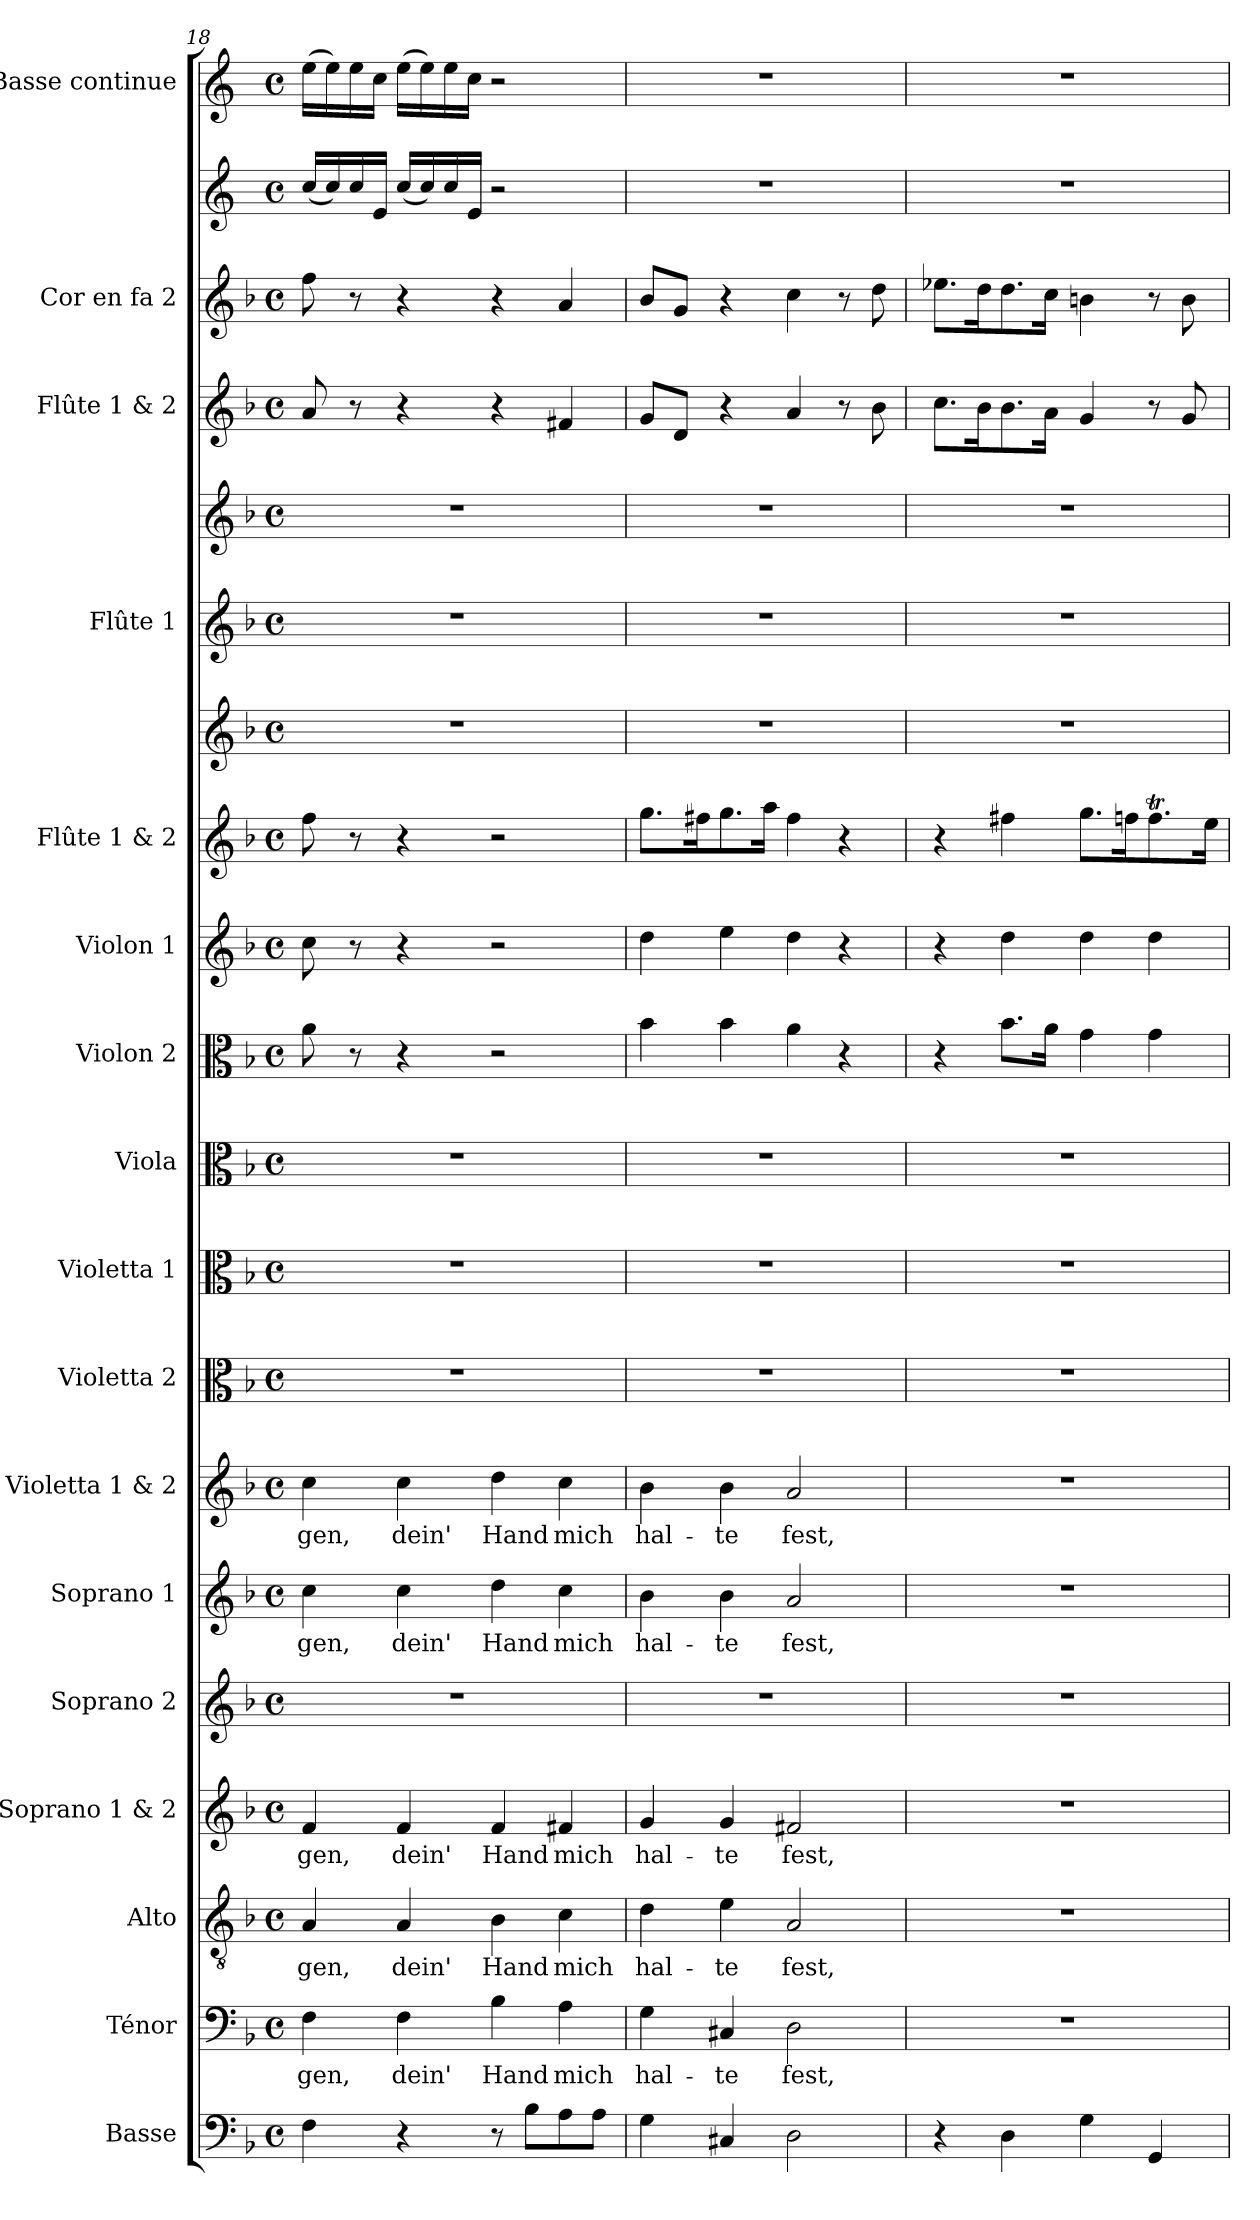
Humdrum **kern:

**kern	**kern	**text	**kern	**text	**kern	**text	**kern	**kern	**text	**kern	**text	**kern	**kern	**kern	**kern	**kern	**kern	**kern	**kern	**kern	**kern	**kern	**kern	**kern
*part17	*part16	*part16	*part15	*part15	*part14	*part14	*part13	*part12	*part12	*part11	*part11	*part10	*part9	*part8	*part7	*part6	*part5	*part5	*part4	*part4	*part3	*part2	*part2	*part1
*staff20	*staff19	*staff19	*staff18	*staff18	*staff17	*staff17	*staff16	*staff15	*staff15	*staff14	*staff14	*staff13	*staff12	*staff11	*staff10	*staff9	*staff8	*staff7	*staff6	*staff5	*staff4	*staff3	*staff2	*staff1
*I"Basse	*I"Ténor	*	*I"Alto	*	*I"Soprano 1 & 2	*	*I"Soprano 2	*I"Soprano 1	*	*I"Violetta 1 & 2	*	*I"Violetta 2	*I"Violetta 1	*I"Viola	*I"Violon 2	*I"Violon 1	*I"Flûte 1 & 2	*	*I"Flûte 1	*	*I"Flûte 1 & 2	*I"Cor en fa 2	*	*I"Basse continue
*I'Bas	*I'T	*	*I'A	*	*I'Pno	*	*I'S 2	*I'S 1	*	*	*	*I'Vta 2	*I'Vta 1	*I'Vla	*I'Vln 2	*I'Vln 1	*I'Vln 1	*	*I'Fl 1	*	*	*I'Cor 2	*	*I'BC
*clefF4	*clefF4	*	*clefGv2	*	*clefG2	*	*clefG2	*clefG2	*	*clefG2	*	*clefC3	*clefC3	*clefC3	*clefC3	*clefG2	*clefG2	*clefG2	*clefG2	*clefG2	*clefG2	*clefG2	*clefG2	*clefG2
*ITrd7c12	*	*	*	*	*	*	*	*	*	*	*	*	*	*	*	*	*	*	*	*	*	*	*ITrd4c7	*ITrd4c7
*k[b-]	*k[b-]	*	*k[b-]	*	*k[b-]	*	*k[b-]	*k[b-]	*	*k[b-]	*	*k[b-]	*k[b-]	*k[b-]	*k[b-]	*k[b-]	*k[b-]	*k[b-]	*k[b-]	*k[b-]	*k[b-]	*k[b-]	*k[b-]	*k[b-]
*F:	*F:	*	*F:	*	*F:	*	*F:	*F:	*	*F:	*	*F:	*F:	*F:	*F:	*F:	*F:	*F:	*F:	*F:	*F:	*F:	*F:	*F:
*M4/4	*M4/4	*	*M4/4	*	*M4/4	*	*M4/4	*M4/4	*	*M4/4	*	*M4/4	*M4/4	*M4/4	*M4/4	*M4/4	*M4/4	*M4/4	*M4/4	*M4/4	*M4/4	*M4/4	*M4/4	*M4/4
*met(c)	*met(c)	*	*met(c)	*	*met(c)	*	*met(c)	*met(c)	*	*met(c)	*	*met(c)	*met(c)	*met(c)	*met(c)	*met(c)	*met(c)	*met(c)	*met(c)	*met(c)	*met(c)	*met(c)	*met(c)	*met(c)
=18	=18	=18	=18	=18	=18	=18	=18	=18	=18	=18	=18	=18	=18	=18	=18	=18	=18	=18	=18	=18	=18	=18	=18	=18
4FF\	4F\	-gen,	4A/	-gen,	4f/	-gen,	1r	4cc\	-gen,	4cc\	-gen,	1r	1r	1r	8a!\	8cc!\	8ff\	1r	1r	1r	8a/	8ff\	(<16f/LL	(>16a\LL
.	.	.	.	.	.	.	.	.	.	.	.	.	.	.	.	.	.	.	.	.	.	.	16f/)	16a\)
.	.	.	.	.	.	.	.	.	.	.	.	.	.	.	8r	8r	8r	.	.	.	8r	8r	16f/	16a\
.	.	.	.	.	.	.	.	.	.	.	.	.	.	.	.	.	.	.	.	.	.	.	16A/JJ	16f\JJ
4r	4F\	dein'	4A/	dein'	4f/	dein'	.	4cc\	dein'	4cc\	dein'	.	.	.	4r	4r	4r	.	.	.	4r	4r	(<16f/LL	(>16a\LL
.	.	.	.	.	.	.	.	.	.	.	.	.	.	.	.	.	.	.	.	.	.	.	16f/)	16a\)
.	.	.	.	.	.	.	.	.	.	.	.	.	.	.	.	.	.	.	.	.	.	.	16f/	16a\
.	.	.	.	.	.	.	.	.	.	.	.	.	.	.	.	.	.	.	.	.	.	.	16A/JJ	16f\JJ
8r	4B-\	Hand	4B-\	Hand	4f/	Hand	.	4dd\	Hand	4dd\	Hand	.	.	.	2r	2r	2r	.	.	.	4r	4r	2r	2r
8BB-\L	.	.	.	.	.	.	.	.	.	.	.	.	.	.	.	.	.	.	.	.	.	.	.	.
8AA\	4A\	mich	4c\	mich	4f#X/	mich	.	4cc\	mich	4cc\	mich	.	.	.	.	.	.	.	.	.	4f#X/	4a/	.	.
8AA\J	.	.	.	.	.	.	.	.	.	.	.	.	.	.	.	.	.	.	.	.	.	.	.	.
=19	=19	=19	=19	=19	=19	=19	=19	=19	=19	=19	=19	=19	=19	=19	=19	=19	=19	=19	=19	=19	=19	=19	=19	=19
4GG\	4G\	hal-	4d\	hal-	4g/	hal-	1r	4b-\	hal-	4b-\	hal-	1r	1r	1r	4b-\	4dd\	8.gg\L	1r	1r	1r	8g/L	8b-/L	1r	1r
.	.	.	.	.	.	.	.	.	.	.	.	.	.	.	.	.	.	.	.	.	8d/J	8g/J	.	.
.	.	.	.	.	.	.	.	.	.	.	.	.	.	.	.	.	16ff#X\k	.	.	.	.	.	.	.
4CC#X/	4C#X/	-te	4e\	-te	4g/	-te	.	4b-\	-te	4b-\	-te	.	.	.	4b-\	4ee\	8.gg\	.	.	.	4r	4r	.	.
.	.	.	.	.	.	.	.	.	.	.	.	.	.	.	.	.	16aa\Jk	.	.	.	.	.	.	.
2DD\	2D\	fest,	2A/	fest,	2f#X/	fest,	.	2a/	fest,	2a/	fest,	.	.	.	4a\	4dd\	4ff#\	.	.	.	4a/	4cc\	.	.
.	.	.	.	.	.	.	.	.	.	.	.	.	.	.	4r	4r	4r	.	.	.	8r	8r	.	.
.	.	.	.	.	.	.	.	.	.	.	.	.	.	.	.	.	.	.	.	.	8b-\	8dd\	.	.
=20	=20	=20	=20	=20	=20	=20	=20	=20	=20	=20	=20	=20	=20	=20	=20	=20	=20	=20	=20	=20	=20	=20	=20	=20
4r	1r	.	1r	.	1r	.	1r	1r	.	1r	.	1r	1r	1r	4r	4r	4r	1r	1r	1r	8.cc\L	8.ee-X\L	1r	1r
.	.	.	.	.	.	.	.	.	.	.	.	.	.	.	.	.	.	.	.	.	16b-\k	16dd\k	.	.
4DD\	.	.	.	.	.	.	.	.	.	.	.	.	.	.	8.b-\L	4dd\	4ff#X\	.	.	.	8.b-\	8.dd\	.	.
.	.	.	.	.	.	.	.	.	.	.	.	.	.	.	16a\Jk	.	.	.	.	.	16a\Jk	16cc\Jk	.	.
4GG\	.	.	.	.	.	.	.	.	.	.	.	.	.	.	4g\	4dd\	8.gg\L	.	.	.	4g/	4bn\	.	.
.	.	.	.	.	.	.	.	.	.	.	.	.	.	.	.	.	16ffn\k	.	.	.	.	.	.	.
4GGG/	.	.	.	.	.	.	.	.	.	.	.	.	.	.	4g\	4dd\	8.ffT\	.	.	.	8r	8r	.	.
.	.	.	.	.	.	.	.	.	.	.	.	.	.	.	.	.	.	.	.	.	8g/	8b\	.	.
.	.	.	.	.	.	.	.	.	.	.	.	.	.	.	.	.	16ee\Jk	.	.	.	.	.	.	.
=	=	=	=	=	=	=	=	=	=	=	=	=	=	=	=	=	=	=	=	=	=	=	=	=
*-	*-	*-	*-	*-	*-	*-	*-	*-	*-	*-	*-	*-	*-	*-	*-	*-	*-	*-	*-	*-	*-	*-	*-	*-
